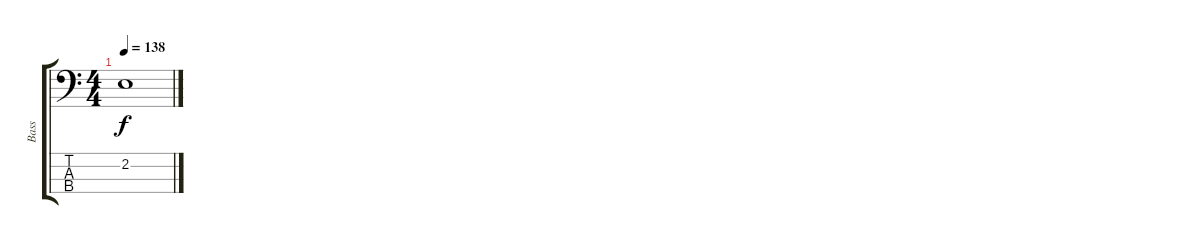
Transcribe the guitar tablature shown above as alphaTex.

\track ("Bass" "Bass") {instrument electricbassfinger}
\staff {score tabs}
\tuning (G2 D2 A1 E1) {hide}
\ts (4 4)
\tempo 138
\clef f4
\ks c
2.2.1{dy f}
